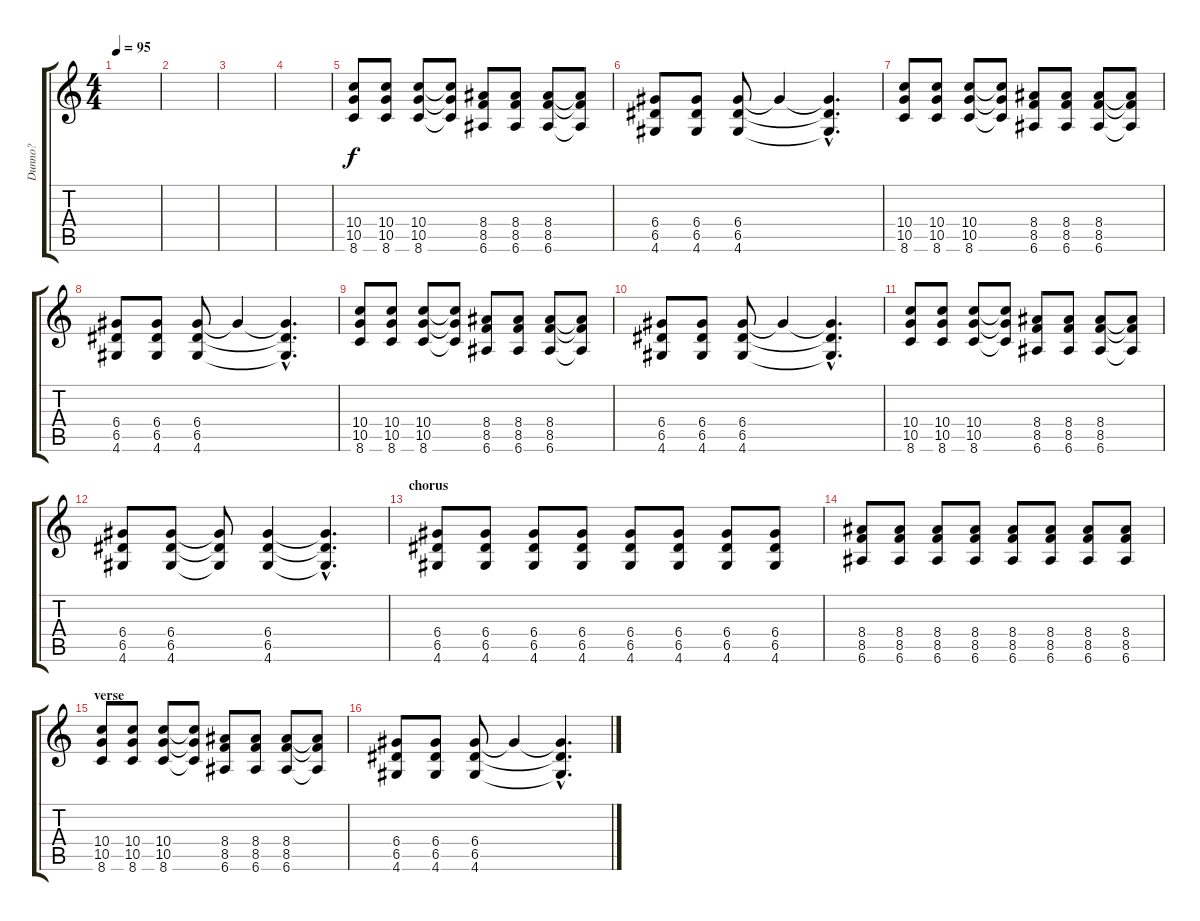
\track ("Dunno?" "Dunno?") {instrument distortionguitar}
\staff {score tabs}
\tuning (E4 B3 G3 D3 A2 E2) {hide}
\ts (4 4)
\tempo 95
\clef g2
\ks c
|
|
|
|
(10.4 10.5 8.6).8 (10.4 10.5 8.6).8 (10.4 10.5 8.6).8 (10.4{t} 10.5{t} 8.6{t}).8 (8.4 8.5 6.6).8 (8.4 8.5 6.6).8 (8.4 8.5 6.6).8 (8.4{t} 8.5{t} 6.6{t}).8 |
(6.4 6.5 4.6).8 (6.4 6.5 4.6).8 (6.4 6.5 4.6).8 6.4{t}.4 (6.4{hac t} 6.5{hac t} 4.6{hac t}).4{d} |
(10.4 10.5 8.6).8 (10.4 10.5 8.6).8 (10.4 10.5 8.6).8 (10.4{t} 10.5{t} 8.6{t}).8 (8.4 8.5 6.6).8 (8.4 8.5 6.6).8 (8.4 8.5 6.6).8 (8.4{t} 8.5{t} 6.6{t}).8 |
(6.4 6.5 4.6).8 (6.4 6.5 4.6).8 (6.4 6.5 4.6).8 6.4{t}.4 (6.4{hac t} 6.5{hac t} 4.6{hac t}).4{d} |
(10.4 10.5 8.6).8 (10.4 10.5 8.6).8 (10.4 10.5 8.6).8 (10.4{t} 10.5{t} 8.6{t}).8 (8.4 8.5 6.6).8 (8.4 8.5 6.6).8 (8.4 8.5 6.6).8 (8.4{t} 8.5{t} 6.6{t}).8 |
(6.4 6.5 4.6).8 (6.4 6.5 4.6).8 (6.4 6.5 4.6).8 6.4{t}.4 (6.4{hac t} 6.5{hac t} 4.6{hac t}).4{d} |
(10.4 10.5 8.6).8 (10.4 10.5 8.6).8 (10.4 10.5 8.6).8 (10.4{t} 10.5{t} 8.6{t}).8 (8.4 8.5 6.6).8 (8.4 8.5 6.6).8 (8.4 8.5 6.6).8 (8.4{t} 8.5{t} 6.6{t}).8 |
(6.4 6.5 4.6).8 (6.4 6.5 4.6).8 (6.4{t} 6.5{t} 4.6{t}).8 (6.4 6.5 4.6).4 (6.4{hac t} 6.5{hac t} 4.6{hac t}).4{d} |
\section ("" "chorus")
(6.4 6.5 4.6).8 (6.4 6.5 4.6).8 (6.4 6.5 4.6).8 (6.4 6.5 4.6).8 (6.4 6.5 4.6).8 (6.4 6.5 4.6).8 (6.4 6.5 4.6).8 (6.4 6.5 4.6).8 |
(8.4 8.5 6.6).8 (8.4 8.5 6.6).8 (8.4 8.5 6.6).8 (8.4 8.5 6.6).8 (8.4 8.5 6.6).8 (8.4 8.5 6.6).8 (8.4 8.5 6.6).8 (8.4 8.5 6.6).8 |
\section ("" "verse")
(10.4 10.5 8.6).8 (10.4 10.5 8.6).8 (10.4 10.5 8.6).8 (10.4{t} 10.5{t} 8.6{t}).8 (8.4 8.5 6.6).8 (8.4 8.5 6.6).8 (8.4 8.5 6.6).8 (8.4{t} 8.5{t} 6.6{t}).8 |
(6.4 6.5 4.6).8 (6.4 6.5 4.6).8 (6.4 6.5 4.6).8 6.4{t}.4 (6.4{hac t} 6.5{hac t} 4.6{hac t}).4{d}
